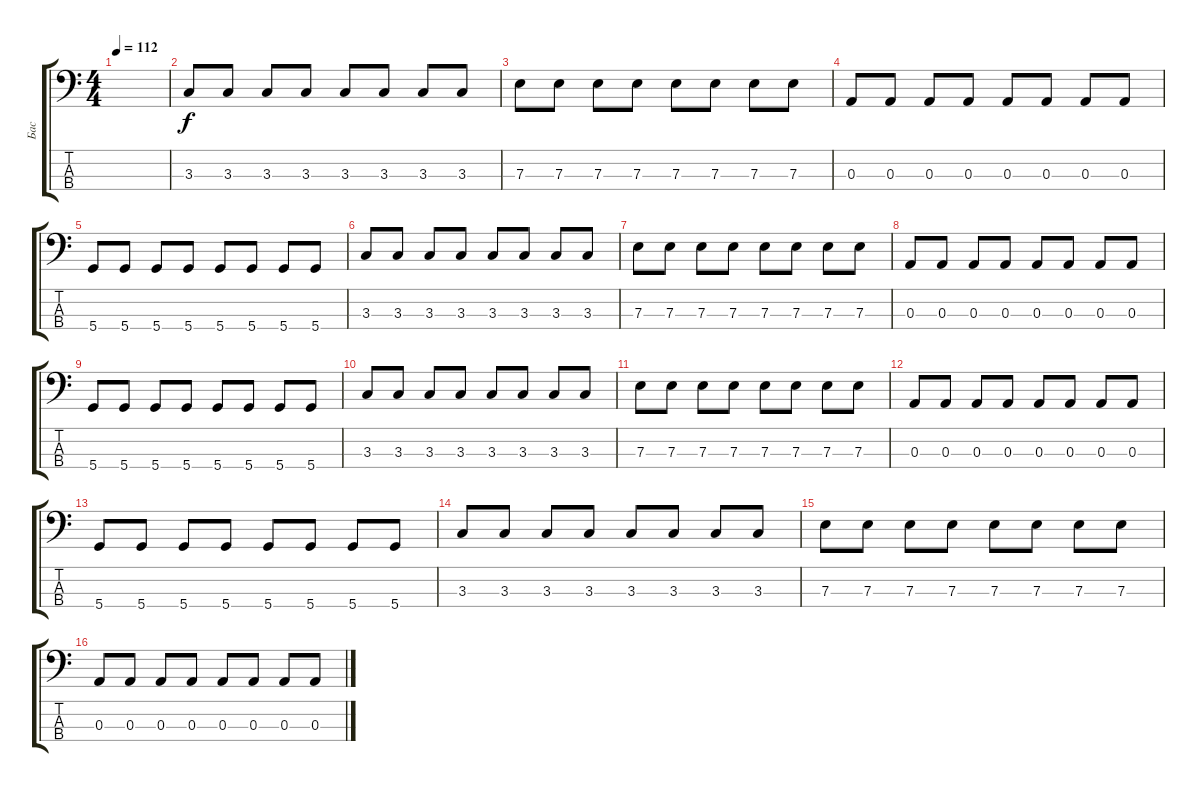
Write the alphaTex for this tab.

\track ("Бас" "Бас") {instrument electricbassfinger}
\staff {score tabs}
\tuning (G2 D2 A1 D1) {hide}
\ts (4 4)
\tempo 112
\clef f4
\ks c
|
3.3.8 3.3.8 3.3.8 3.3.8 3.3.8 3.3.8 3.3.8 3.3.8 |
7.3.8 7.3.8 7.3.8 7.3.8 7.3.8 7.3.8 7.3.8 7.3.8 |
0.3.8 0.3.8 0.3.8 0.3.8 0.3.8 0.3.8 0.3.8 0.3.8 |
5.4.8 5.4.8 5.4.8 5.4.8 5.4.8 5.4.8 5.4.8 5.4.8 |
3.3.8 3.3.8 3.3.8 3.3.8 3.3.8 3.3.8 3.3.8 3.3.8 |
7.3.8 7.3.8 7.3.8 7.3.8 7.3.8 7.3.8 7.3.8 7.3.8 |
0.3.8 0.3.8 0.3.8 0.3.8 0.3.8 0.3.8 0.3.8 0.3.8 |
5.4.8 5.4.8 5.4.8 5.4.8 5.4.8 5.4.8 5.4.8 5.4.8 |
3.3.8 3.3.8 3.3.8 3.3.8 3.3.8 3.3.8 3.3.8 3.3.8 |
7.3.8 7.3.8 7.3.8 7.3.8 7.3.8 7.3.8 7.3.8 7.3.8 |
0.3.8 0.3.8 0.3.8 0.3.8 0.3.8 0.3.8 0.3.8 0.3.8 |
5.4.8 5.4.8 5.4.8 5.4.8 5.4.8 5.4.8 5.4.8 5.4.8 |
3.3.8 3.3.8 3.3.8 3.3.8 3.3.8 3.3.8 3.3.8 3.3.8 |
7.3.8 7.3.8 7.3.8 7.3.8 7.3.8 7.3.8 7.3.8 7.3.8 |
0.3.8 0.3.8 0.3.8 0.3.8 0.3.8 0.3.8 0.3.8 0.3.8
